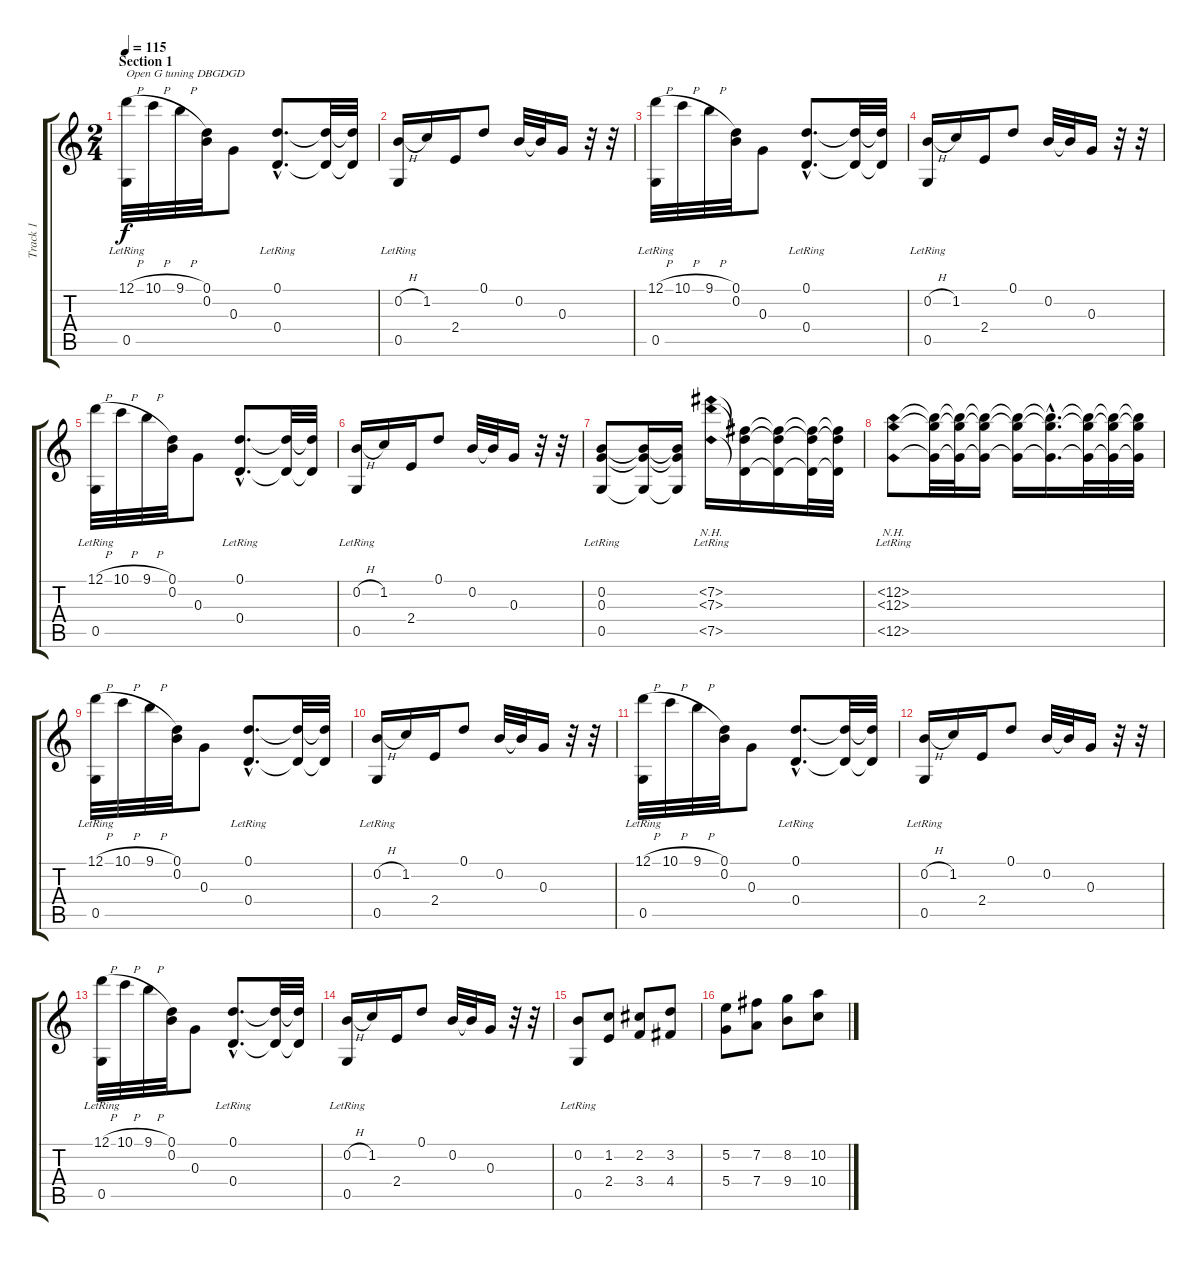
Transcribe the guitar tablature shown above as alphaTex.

\track ("Track 1" "Track 1") {instrument acousticguitarsteel}
\staff {score tabs}
\tuning (D4 B3 G3 D3 G2 D2) {hide}
\ts (2 4)
\section ("" "Section 1")
\tempo 115
\clef g2
\ks c
(12.1{h} 0.5{lr}).32{txt "Open G tuning DBGDGD" dy f instrument acousticguitarsteel} 10.1{h}.32 9.1{h}.32 (0.1 0.2).32 0.3.8 (0.1{hac} 0.4{hac lr}).8{d} (0.1{t} 0.4{t}).32 (0.1{t} 0.4{t}).32 |
(0.2{h} 0.5{lr}).16 1.2.16 2.4.16 0.1.8 0.2.32 0.2{t}.32 0.3.16 r.32 r.32 |
(12.1{h} 0.5{lr}).32 10.1{h}.32 9.1{h}.32 (0.1 0.2).32 0.3.8 (0.1{hac} 0.4{hac lr}).8{d} (0.1{t} 0.4{t}).32 (0.1{t} 0.4{t}).32 |
(0.2{h} 0.5{lr}).16 1.2.16 2.4.16 0.1.8 0.2.32 0.2{t}.32 0.3.16 r.32 r.32 |
(12.1{h} 0.5{lr}).32 10.1{h}.32 9.1{h}.32 (0.1 0.2).32 0.3.8 (0.1{hac} 0.4{hac lr}).8{d} (0.1{t} 0.4{t}).32 (0.1{t} 0.4{t}).32 |
(0.2{h} 0.5{lr}).16 1.2.16 2.4.16 0.1.8 0.2.32 0.2{t}.32 0.3.16 r.32 r.32 |
(0.2{lr} 0.3{lr} 0.5{lr}).8 (0.2{t} 0.3{t} 0.5{t}).16 (0.2{t} 0.3{t} 0.5{t}).16 (7.2{nh lr} 7.3{nh lr} 7.5{nh lr}).16 (7.2{t} 7.3{t} 7.5{t}).16 (7.2{t} 7.3{t} 7.5{t}).16 (7.2{t} 7.3{t} 7.5{t}).32 (7.2{t} 7.3{t} 7.5{t}).32 |
(12.2{nh lr} 12.3{nh lr} 12.5{nh lr}).8 (12.2{t} 12.3{t} 12.5{t}).32 (12.2{t} 12.3{t} 12.5{t}).32 (12.2{t} 12.3{t} 12.5{t}).16 (12.2{t} 12.3{t} 12.5{t}).16 (12.2{hac t} 12.3{hac t} 12.5{hac t}).16{d} (12.2{t} 12.3{t} 12.5{t}).32 (12.2{t} 12.3{t} 12.5{t}).32 (12.2{t} 12.3{t} 12.5{t}).32 |
(12.1{h} 0.5{lr}).32 10.1{h}.32 9.1{h}.32 (0.1 0.2).32 0.3.8 (0.1{hac} 0.4{hac lr}).8{d} (0.1{t} 0.4{t}).32 (0.1{t} 0.4{t}).32 |
(0.2{h} 0.5{lr}).16 1.2.16 2.4.16 0.1.8 0.2.32 0.2{t}.32 0.3.16 r.32 r.32 |
(12.1{h} 0.5{lr}).32 10.1{h}.32 9.1{h}.32 (0.1 0.2).32 0.3.8 (0.1{hac} 0.4{hac lr}).8{d} (0.1{t} 0.4{t}).32 (0.1{t} 0.4{t}).32 |
(0.2{h} 0.5{lr}).16 1.2.16 2.4.16 0.1.8 0.2.32 0.2{t}.32 0.3.16 r.32 r.32 |
(12.1{h} 0.5{lr}).32 10.1{h}.32 9.1{h}.32 (0.1 0.2).32 0.3.8 (0.1{hac} 0.4{hac lr}).8{d} (0.1{t} 0.4{t}).32 (0.1{t} 0.4{t}).32 |
(0.2{h} 0.5{lr}).16 1.2.16 2.4.16 0.1.8 0.2.32 0.2{t}.32 0.3.16 r.32 r.32 |
(0.2 0.5{lr}).8 (1.2 2.4).8 (2.2 3.4).8 (3.2 4.4).8 |
(5.2 5.4).8 (7.2 7.4).8 (8.2 9.4).8 (10.2 10.4).8
